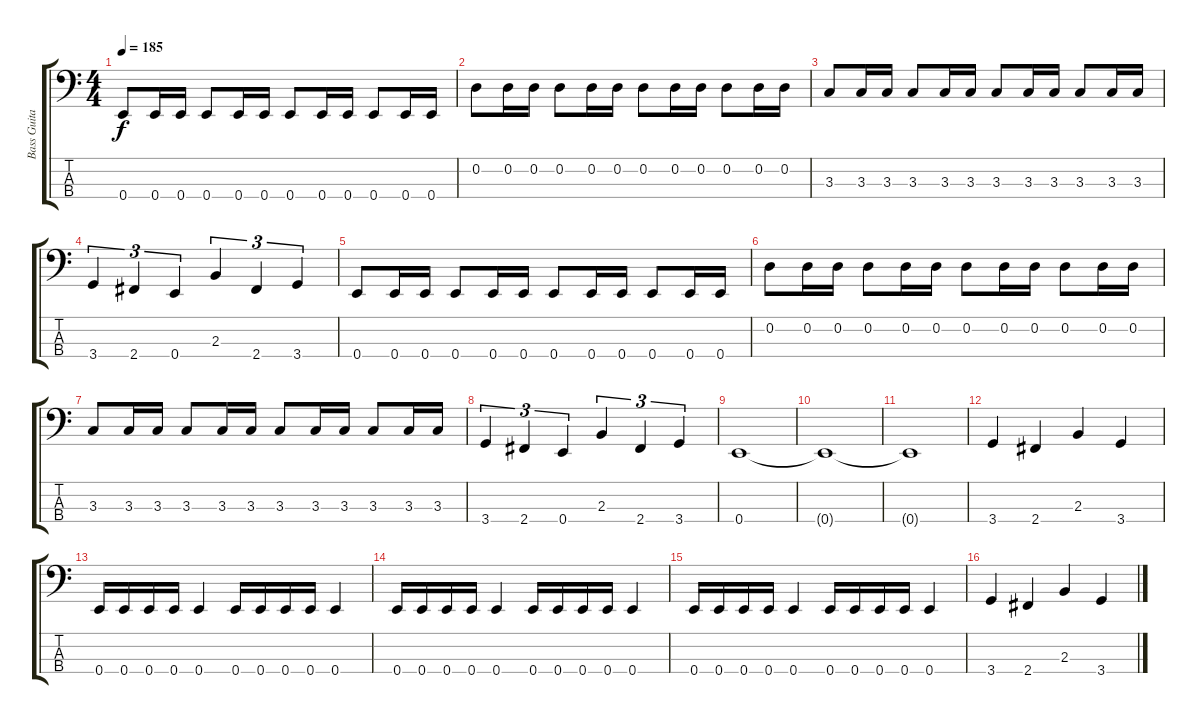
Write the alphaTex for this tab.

\track ("Bass Guitar" "Bass Guita") {instrument electricbassfinger}
\staff {score tabs}
\tuning (G2 D2 A1 E1) {hide}
\ts (4 4)
\tempo 185
\clef f4
\ks c
0.4.8{dy f} 0.4.16 0.4.16 0.4.8 0.4.16 0.4.16 0.4.8 0.4.16 0.4.16 0.4.8 0.4.16 0.4.16 |
0.2.8 0.2.16 0.2.16 0.2.8 0.2.16 0.2.16 0.2.8 0.2.16 0.2.16 0.2.8 0.2.16 0.2.16 |
3.3.8 3.3.16 3.3.16 3.3.8 3.3.16 3.3.16 3.3.8 3.3.16 3.3.16 3.3.8 3.3.16 3.3.16 |
3.4.4{tu (3 2)} 2.4.4{tu (3 2)} 0.4.4{tu (3 2)} 2.3.4{tu (3 2)} 2.4.4{tu (3 2)} 3.4.4{tu (3 2)} |
0.4.8 0.4.16 0.4.16 0.4.8 0.4.16 0.4.16 0.4.8 0.4.16 0.4.16 0.4.8 0.4.16 0.4.16 |
0.2.8 0.2.16 0.2.16 0.2.8 0.2.16 0.2.16 0.2.8 0.2.16 0.2.16 0.2.8 0.2.16 0.2.16 |
3.3.8 3.3.16 3.3.16 3.3.8 3.3.16 3.3.16 3.3.8 3.3.16 3.3.16 3.3.8 3.3.16 3.3.16 |
3.4.4{tu (3 2)} 2.4.4{tu (3 2)} 0.4.4{tu (3 2)} 2.3.4{tu (3 2)} 2.4.4{tu (3 2)} 3.4.4{tu (3 2)} |
0.4.1 |
0.4{t}.1 |
0.4{t}.1 |
3.4.4 2.4.4 2.3.4 3.4.4 |
0.4.16 0.4.16 0.4.16 0.4.16 0.4.4 0.4.16 0.4.16 0.4.16 0.4.16 0.4.4 |
0.4.16 0.4.16 0.4.16 0.4.16 0.4.4 0.4.16 0.4.16 0.4.16 0.4.16 0.4.4 |
0.4.16 0.4.16 0.4.16 0.4.16 0.4.4 0.4.16 0.4.16 0.4.16 0.4.16 0.4.4 |
3.4.4 2.4.4 2.3.4 3.4.4
